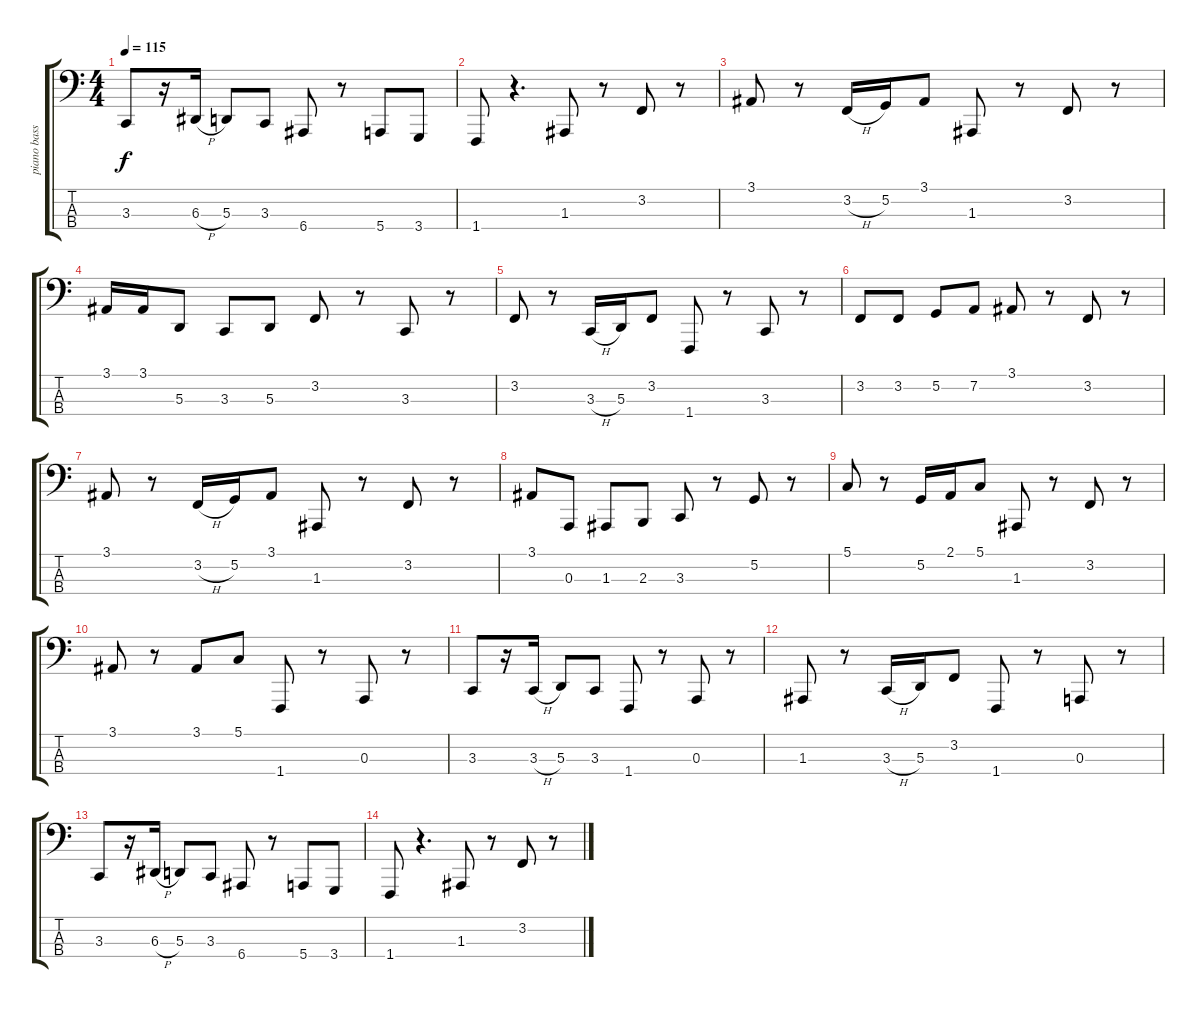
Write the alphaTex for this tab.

\track ("piano bass" "piano bass") {instrument brightacousticpiano}
\staff {score tabs}
\tuning (G2 D2 A1 E1) {hide}
\ts (4 4)
\tempo 115
\clef f4
\ks c
3.3.8{dy f} r.16 6.3{h}.16 5.3.8 3.3.8 6.4.8 r.8 5.4.8 3.4.8 |
1.4.8 r.4{d} 1.3.8 r.8 3.2.8 r.8 |
3.1.8 r.8 3.2{h}.16 5.2.16 3.1.8 1.3.8 r.8 3.2.8 r.8 |
3.1.16 3.1.16 5.3.8 3.3.8 5.3.8 3.2.8 r.8 3.3.8 r.8 |
3.2.8 r.8 3.3{h}.16 5.3.16 3.2.8 1.4.8 r.8 3.3.8 r.8 |
3.2.8 3.2.8 5.2.8 7.2.8 3.1.8 r.8 3.2.8 r.8 |
3.1.8 r.8 3.2{h}.16 5.2.16 3.1.8 1.3.8 r.8 3.2.8 r.8 |
3.1.8 0.3.8 1.3.8 2.3.8 3.3.8 r.8 5.2.8 r.8 |
5.1.8 r.8 5.2.16 2.1.16 5.1.8 1.3.8 r.8 3.2.8 r.8 |
3.1.8 r.8 3.1.8 5.1.8 1.4.8 r.8 0.3.8 r.8 |
3.3.8{volume 8} r.16 3.3{h}.16 5.3.8 3.3.8 1.4.8 r.8 0.3.8 r.8 |
1.3.8 r.8 3.3{h}.16 5.3.16 3.2.8 1.4.8 r.8 0.3.8 r.8 |
3.3.8{volume 0} r.16 6.3{h}.16 5.3.8 3.3.8 6.4.8 r.8 5.4.8 3.4.8 |
1.4.8 r.4{d} 1.3.8 r.8 3.2.8 r.8
